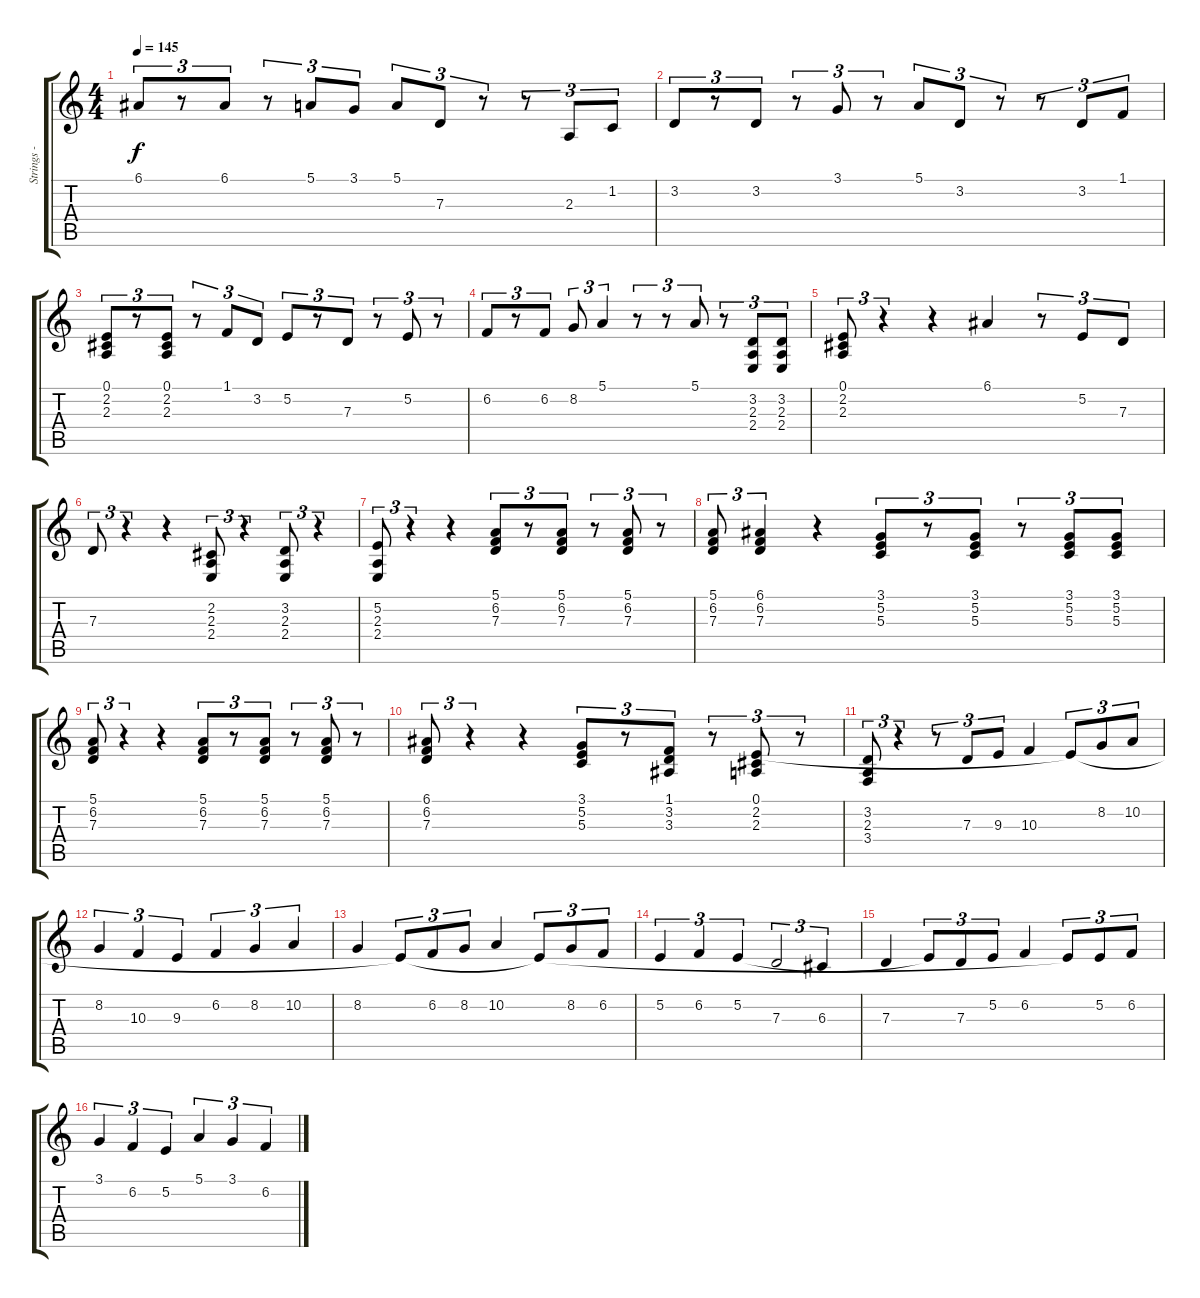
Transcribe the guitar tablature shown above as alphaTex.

\track ("Strings - Lead" "Strings - ") {instrument stringensemble1}
\staff {score tabs}
\tuning (E4 B3 G3 D3 A2 E2) {hide}
\ts (4 4)
\tempo 145
\clef g2
\ks c
6.1.8{tu (3 2) dy f} r.8{tu (3 2)} 6.1.8{tu (3 2)} r.8{tu (3 2)} 5.1.8{tu (3 2)} 3.1.8{tu (3 2)} 5.1.8{tu (3 2)} 7.3.8{tu (3 2)} r.8{tu (3 2)} r.8{tu (3 2)} 2.3.8{tu (3 2)} 1.2.8{tu (3 2)} |
3.2.8{tu (3 2)} r.8{tu (3 2)} 3.2.8{tu (3 2)} r.8{tu (3 2)} 3.1.8{tu (3 2)} r.8{tu (3 2)} 5.1.8{tu (3 2)} 3.2.8{tu (3 2)} r.8{tu (3 2)} r.8{tu (3 2)} 3.2.8{tu (3 2)} 1.1.8{tu (3 2)} |
(0.1 2.2 2.3).8{tu (3 2)} r.8{tu (3 2)} (0.1 2.2 2.3).8{tu (3 2)} r.8{tu (3 2)} 1.1.8{tu (3 2)} 3.2.8{tu (3 2)} 5.2.8{tu (3 2)} r.8{tu (3 2)} 7.3.8{tu (3 2)} r.8{tu (3 2)} 5.2.8{tu (3 2)} r.8{tu (3 2)} |
6.2.8{tu (3 2)} r.8{tu (3 2)} 6.2.8{tu (3 2)} 8.2.8{tu (3 2)} 5.1.4{tu (3 2)} r.8{tu (3 2)} r.8{tu (3 2)} 5.1.8{tu (3 2)} r.8{tu (3 2)} (3.2 2.3 2.4).8{tu (3 2)} (3.2 2.3 2.4).8{tu (3 2)} |
(0.1 2.2 2.3).8{tu (3 2)} r.4{tu (3 2)} r.4 6.1.4 r.8{tu (3 2)} 5.2.8{tu (3 2)} 7.3.8{tu (3 2)} |
7.3.8{tu (3 2)} r.4{tu (3 2)} r.4 (2.2 2.3 2.4).8{tu (3 2)} r.4{tu (3 2)} (3.2 2.3 2.4).8{tu (3 2)} r.4{tu (3 2)} |
(5.2 2.3 2.4).8{tu (3 2)} r.4{tu (3 2)} r.4 (5.1 6.2 7.3).8{tu (3 2)} r.8{tu (3 2)} (5.1 6.2 7.3).8{tu (3 2)} r.8{tu (3 2)} (5.1 6.2 7.3).8{tu (3 2)} r.8{tu (3 2)} |
(5.1 6.2 7.3).8{tu (3 2)} (6.1 6.2 7.3).4{tu (3 2)} r.4 (3.1 5.2 5.3).8{tu (3 2)} r.8{tu (3 2)} (3.1 5.2 5.3).8{tu (3 2)} r.8{tu (3 2)} (3.1 5.2 5.3).8{tu (3 2)} (3.1 5.2 5.3).8{tu (3 2)} |
(5.1 6.2 7.3).8{tu (3 2)} r.4{tu (3 2)} r.4 (5.1 6.2 7.3).8{tu (3 2)} r.8{tu (3 2)} (5.1 6.2 7.3).8{tu (3 2)} r.8{tu (3 2)} (5.1 6.2 7.3).8{tu (3 2)} r.8{tu (3 2)} |
(6.1 6.2 7.3).8{tu (3 2)} r.4{tu (3 2)} r.4 (3.1 5.2 5.3).8{tu (3 2)} r.8{tu (3 2)} (1.1 3.2 3.3).8{tu (3 2)} r.8{tu (3 2)} (0.1 2.2 2.3).8{tu (3 2)} r.8{tu (3 2)} |
(3.2 2.3 3.4).8{tu (3 2)} r.4{tu (3 2)} r.8{tu (3 2)} 7.3.8{tu (3 2)} 9.3.8{tu (3 2)} 10.3.4 0.1{t}.8{tu (3 2)} 8.2.8{tu (3 2)} 10.2.8{tu (3 2)} |
8.2.4{tu (3 2)} 10.3.4{tu (3 2)} 9.3.4{tu (3 2)} 6.2.4{tu (3 2)} 8.2.4{tu (3 2)} 10.2.4{tu (3 2)} |
8.2.4 0.1{t}.8{tu (3 2)} 6.2.8{tu (3 2)} 8.2.8{tu (3 2)} 10.2.4 0.1{t}.8{tu (3 2)} 8.2.8{tu (3 2)} 6.2.8{tu (3 2)} |
5.2.4{tu (3 2)} 6.2.4{tu (3 2)} 5.2.4{tu (3 2)} 7.3.2{tu (3 2)} 6.3.4{tu (3 2)} |
7.3.4 5.2{t}.8{tu (3 2)} 7.3.8{tu (3 2)} 5.2.8{tu (3 2)} 6.2.4 0.1{t}.8{tu (3 2)} 5.2.8{tu (3 2)} 6.2.8{tu (3 2)} |
3.1.4{tu (3 2)} 6.2.4{tu (3 2)} 5.2.4{tu (3 2)} 5.1.4{tu (3 2)} 3.1.4{tu (3 2)} 6.2.4{tu (3 2)}
